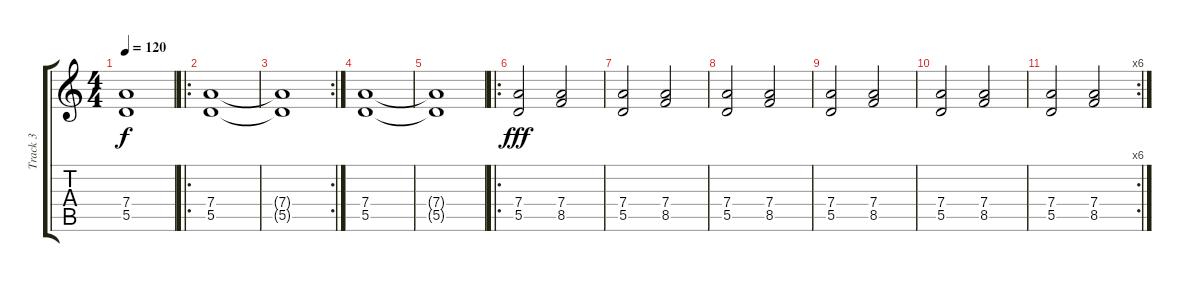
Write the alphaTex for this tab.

\track ("Track 3" "Track 3") {instrument distortionguitar}
\staff {score tabs}
\tuning (E4 B3 G3 D3 A2 E2) {hide}
\ts (4 4)
\tempo 120
\clef g2
\ks c
(7.4{t} 5.5{t}).1{dy f} |
\ro
(7.4 5.5).1 |
\rc 2
(7.4{t} 5.5{t}).1 |
(7.4 5.5).1 |
(7.4{t} 5.5{t}).1 |
\ro
(7.4 5.5).2{dy fff volume 16} (7.4 8.5).2 |
(7.4 5.5).2{volume 16} (7.4 8.5).2 |
(7.4 5.5).2{volume 16} (7.4 8.5).2 |
(7.4 5.5).2{volume 16} (7.4 8.5).2 |
(7.4 5.5).2{volume 16} (7.4 8.5).2 |
\rc 6
(7.4 5.5).2{volume 16} (7.4 8.5).2
